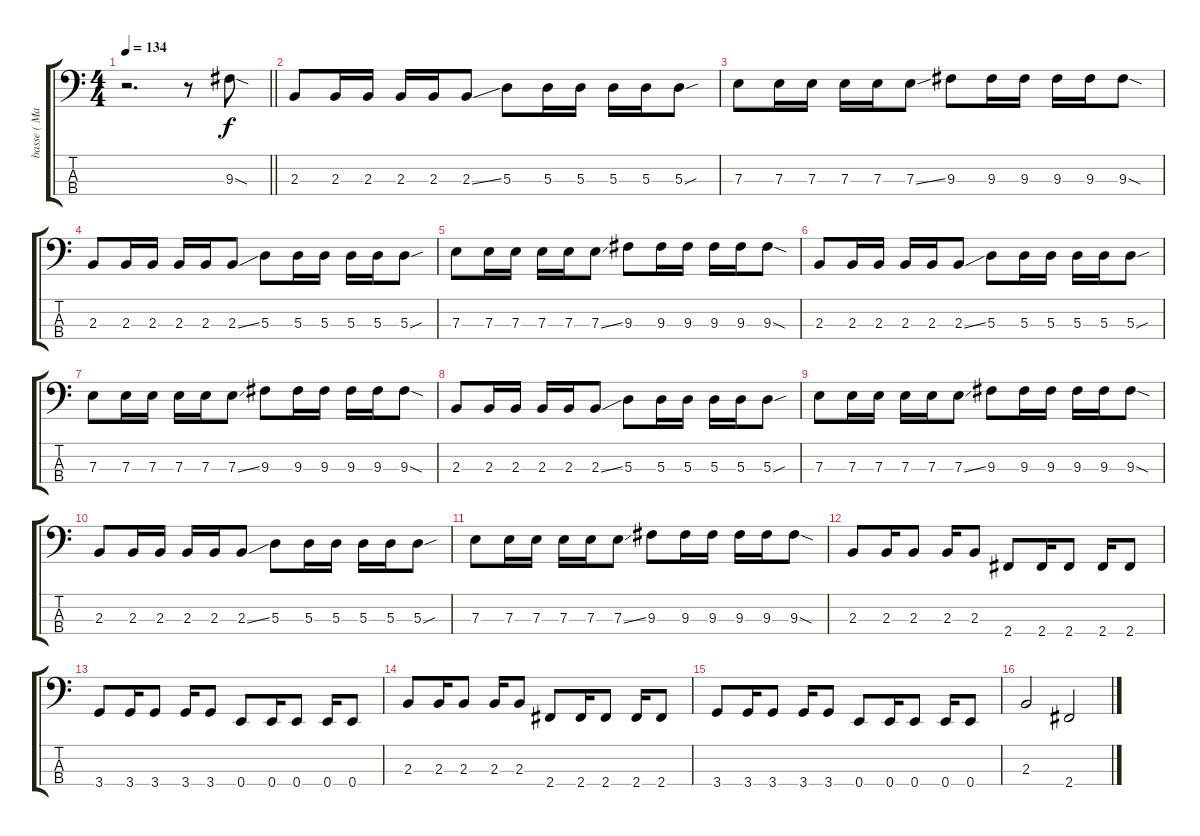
\track ("basse ( Maxime )" "basse ( Ma") {instrument electricbasspick}
\staff {score tabs}
\tuning (G2 D2 A1 E1) {hide}
\ts (4 4)
\tempo 134
\clef f4
\barLineRight lightlight
\ks c
r.2{d dy f} r.8 9.3{sod}.8 |
2.3.8 2.3.16 2.3.16 2.3.16 2.3.16 2.3{ss}.8 5.3.8 5.3.16 5.3.16 5.3.16 5.3.16 5.3{sou}.8 |
7.3.8 7.3.16 7.3.16 7.3.16 7.3.16 7.3{ss}.8 9.3.8 9.3.16 9.3.16 9.3.16 9.3.16 9.3{sod}.8 |
2.3.8 2.3.16 2.3.16 2.3.16 2.3.16 2.3{ss}.8 5.3.8 5.3.16 5.3.16 5.3.16 5.3.16 5.3{sou}.8 |
7.3.8 7.3.16 7.3.16 7.3.16 7.3.16 7.3{ss}.8 9.3.8 9.3.16 9.3.16 9.3.16 9.3.16 9.3{sod}.8 |
2.3.8 2.3.16 2.3.16 2.3.16 2.3.16 2.3{ss}.8 5.3.8 5.3.16 5.3.16 5.3.16 5.3.16 5.3{sou}.8 |
7.3.8 7.3.16 7.3.16 7.3.16 7.3.16 7.3{ss}.8 9.3.8 9.3.16 9.3.16 9.3.16 9.3.16 9.3{sod}.8 |
2.3.8 2.3.16 2.3.16 2.3.16 2.3.16 2.3{ss}.8 5.3.8 5.3.16 5.3.16 5.3.16 5.3.16 5.3{sou}.8 |
7.3.8 7.3.16 7.3.16 7.3.16 7.3.16 7.3{ss}.8 9.3.8 9.3.16 9.3.16 9.3.16 9.3.16 9.3{sod}.8 |
2.3.8 2.3.16 2.3.16 2.3.16 2.3.16 2.3{ss}.8 5.3.8 5.3.16 5.3.16 5.3.16 5.3.16 5.3{sou}.8 |
7.3.8 7.3.16 7.3.16 7.3.16 7.3.16 7.3{ss}.8 9.3.8 9.3.16 9.3.16 9.3.16 9.3.16 9.3{sod}.8 |
2.3.8 2.3.16 2.3.8 2.3.16 2.3.8 2.4.8 2.4.16 2.4.8 2.4.16 2.4.8 |
3.4.8 3.4.16 3.4.8 3.4.16 3.4.8 0.4.8 0.4.16 0.4.8 0.4.16 0.4.8 |
2.3.8 2.3.16 2.3.8 2.3.16 2.3.8 2.4.8 2.4.16 2.4.8 2.4.16 2.4.8 |
3.4.8 3.4.16 3.4.8 3.4.16 3.4.8 0.4.8 0.4.16 0.4.8 0.4.16 0.4.8 |
2.3.2 2.4.2
